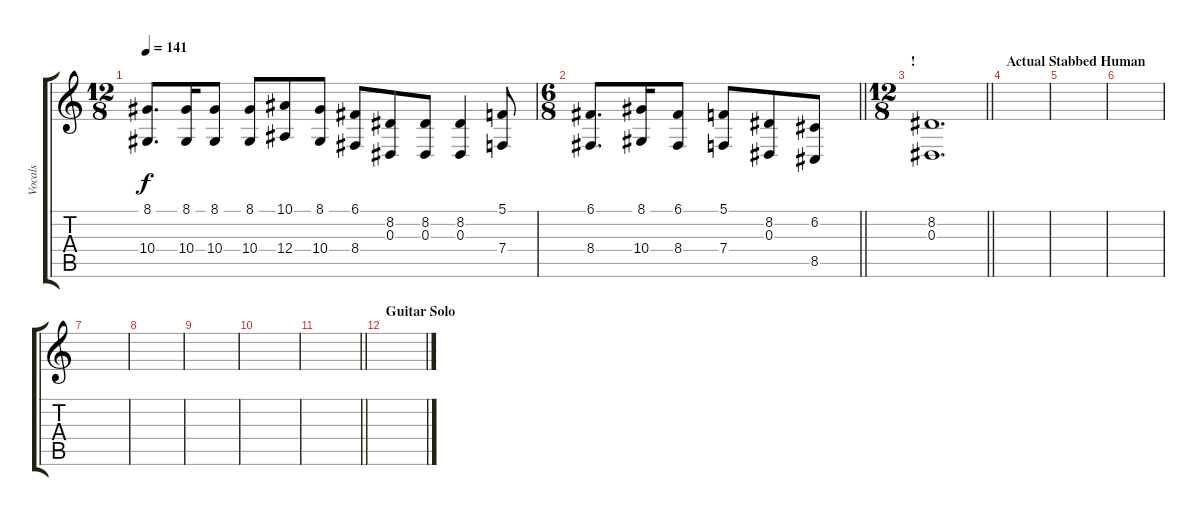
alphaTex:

\track ("Vocals" "Vocals") {instrument lead6voice}
\staff {score tabs}
\tuning (C4 G3 Eb3 Bb2 F2 C2) {hide}
\ts (12 8)
\tempo 141
\clef g2
\ks c
(8.1 10.4).8{d dy f} (8.1 10.4).16 (8.1 10.4).8 (8.1 10.4).8 (10.1 12.4).8 (8.1 10.4).8 (6.1 8.4).8 (8.2 0.3).8 (8.2 0.3).8 (8.2 0.3).4 (5.1 7.4).8 |
\ts (6 8)
\barLineRight lightlight
(6.1 8.4).8{d} (8.1 10.4).16 (6.1 8.4).8 (5.1 7.4).8 (8.2 0.3).8 (6.2 8.5).8 |
\ts (12 8)
\section ("" "!")
\barLineRight lightlight
(8.2 0.3).1{d} |
\section ("" "Actual Stabbed Human")
|
|
|
|
|
|
|
\barLineRight lightlight
|
\section ("" "Guitar Solo ")
